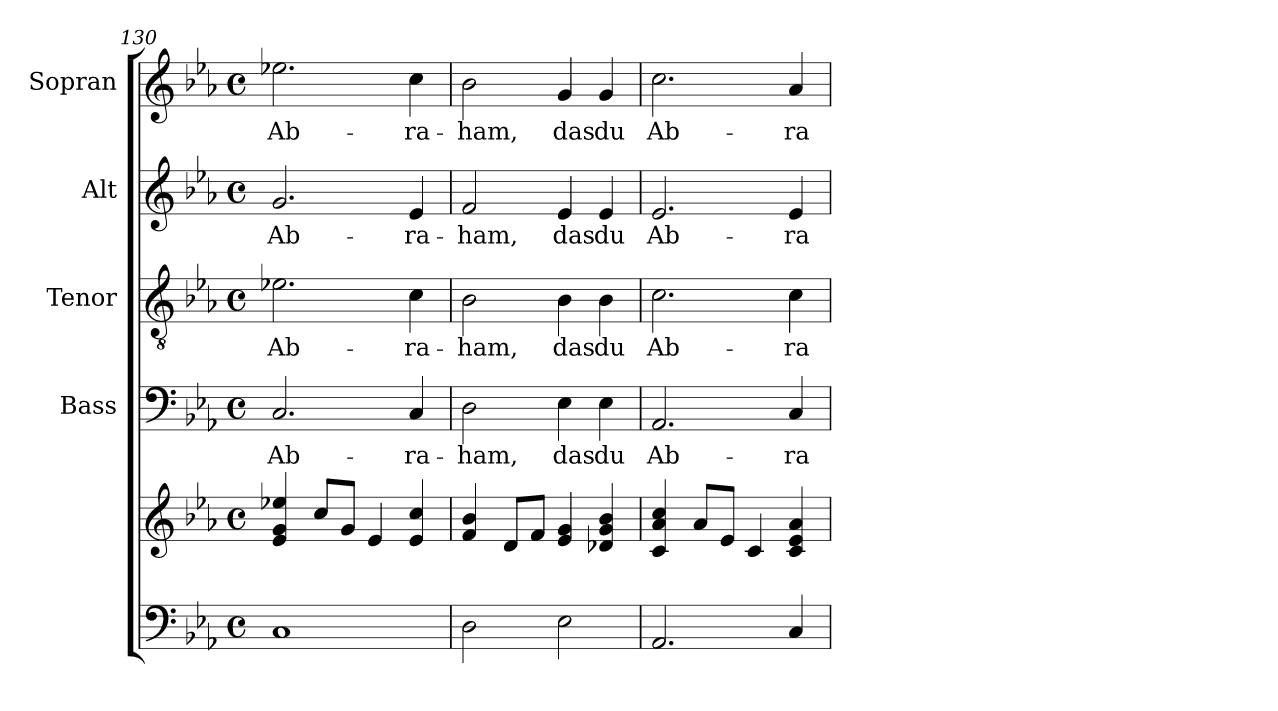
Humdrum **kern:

**kern	**kern	**kern	**text	**kern	**text	**kern	**text	**kern	**text
*part5	*part5	*part4	*part4	*part3	*part3	*part2	*part2	*part1	*part1
*staff6	*staff5	*staff4	*staff4	*staff3	*staff3	*staff2	*staff2	*staff1	*staff1
*	*	*I"Bass	*	*I"Tenor	*	*I"Alt	*	*I"Sopran	*
*	*	*I'B.	*	*I'T.	*	*I'A.	*	*I'S.	*
!!LO:PB:g=z
*clefF4	*clefG2	*clefF4	*	*clefGv2	*	*clefG2	*	*clefG2	*
*k[b-e-a-]	*k[b-e-a-]	*k[b-e-a-]	*	*k[b-e-a-]	*	*k[b-e-a-]	*	*k[b-e-a-]	*
*E-:	*E-:	*E-:	*	*E-:	*	*E-:	*	*E-:	*
*M4/4	*M4/4	*M4/4	*	*M4/4	*	*M4/4	*	*M4/4	*
*met(c)	*met(c)	*met(c)	*	*met(c)	*	*met(c)	*	*met(c)	*
=130	=130	=130	=130	=130	=130	=130	=130	=130	=130
!	!	!	!LO:LY:b	!	!LO:LY:b	!	!LO:LY:b	!	!LO:LY:b
1C	4e-/ 4g/ 4ee-X/	2.C/	Ab-	2.e-X\	Ab-	2.g/	Ab-	2.ee-X\	Ab-
.	8cc/L	.	.	.	.	.	.	.	.
.	8g/J	.	.	.	.	.	.	.	.
.	4e-/	.	.	.	.	.	.	.	.
!	!	!	!LO:LY:b	!	!LO:LY:b	!	!LO:LY:b	!	!LO:LY:b
.	4e-/ 4cc/	4C/	-ra-	4c\	-ra-	4e-/	-ra-	4cc\	-ra-
=131	=131	=131	=131	=131	=131	=131	=131	=131	=131
!	!	!	!LO:LY:b	!	!LO:LY:b	!	!LO:LY:b	!	!LO:LY:b
2D\	4f/ 4b-/	2D\	-ham,	2B-\	-ham,	2f/	-ham,	2b-\	-ham,
.	8d/L	.	.	.	.	.	.	.	.
.	8f/J	.	.	.	.	.	.	.	.
!	!	!	!LO:LY:b	!	!LO:LY:b	!	!LO:LY:b	!	!LO:LY:b
2E-\	4e-/ 4g/	4E-\	das	4B-\	das	4e-/	das	4g/	das
!	!	!	!LO:LY:b	!	!LO:LY:b	!	!LO:LY:b	!	!LO:LY:b
.	4d-X/ 4g/ 4b-/	4E-\	du	4B-\	du	4e-/	du	4g/	du
=132	=132	=132	=132	=132	=132	=132	=132	=132	=132
!	!	!	!LO:LY:b	!	!LO:LY:b	!	!LO:LY:b	!	!LO:LY:b
2.AA-/	4c/ 4a-/ 4cc/	2.AA-/	Ab-	2.c\	Ab-	2.e-/	Ab-	2.cc\	Ab-
.	8a-/L	.	.	.	.	.	.	.	.
.	8e-/J	.	.	.	.	.	.	.	.
.	4c/	.	.	.	.	.	.	.	.
!	!	!	!LO:LY:b	!	!LO:LY:b	!	!LO:LY:b	!	!LO:LY:b
4C/	4c/ 4e-/ 4a-/	4C/	-ra-	4c\	-ra-	4e-/	-ra-	4a-/	-ra-
=	=	=	=	=	=	=	=	=	=
*-	*-	*-	*-	*-	*-	*-	*-	*-	*-
